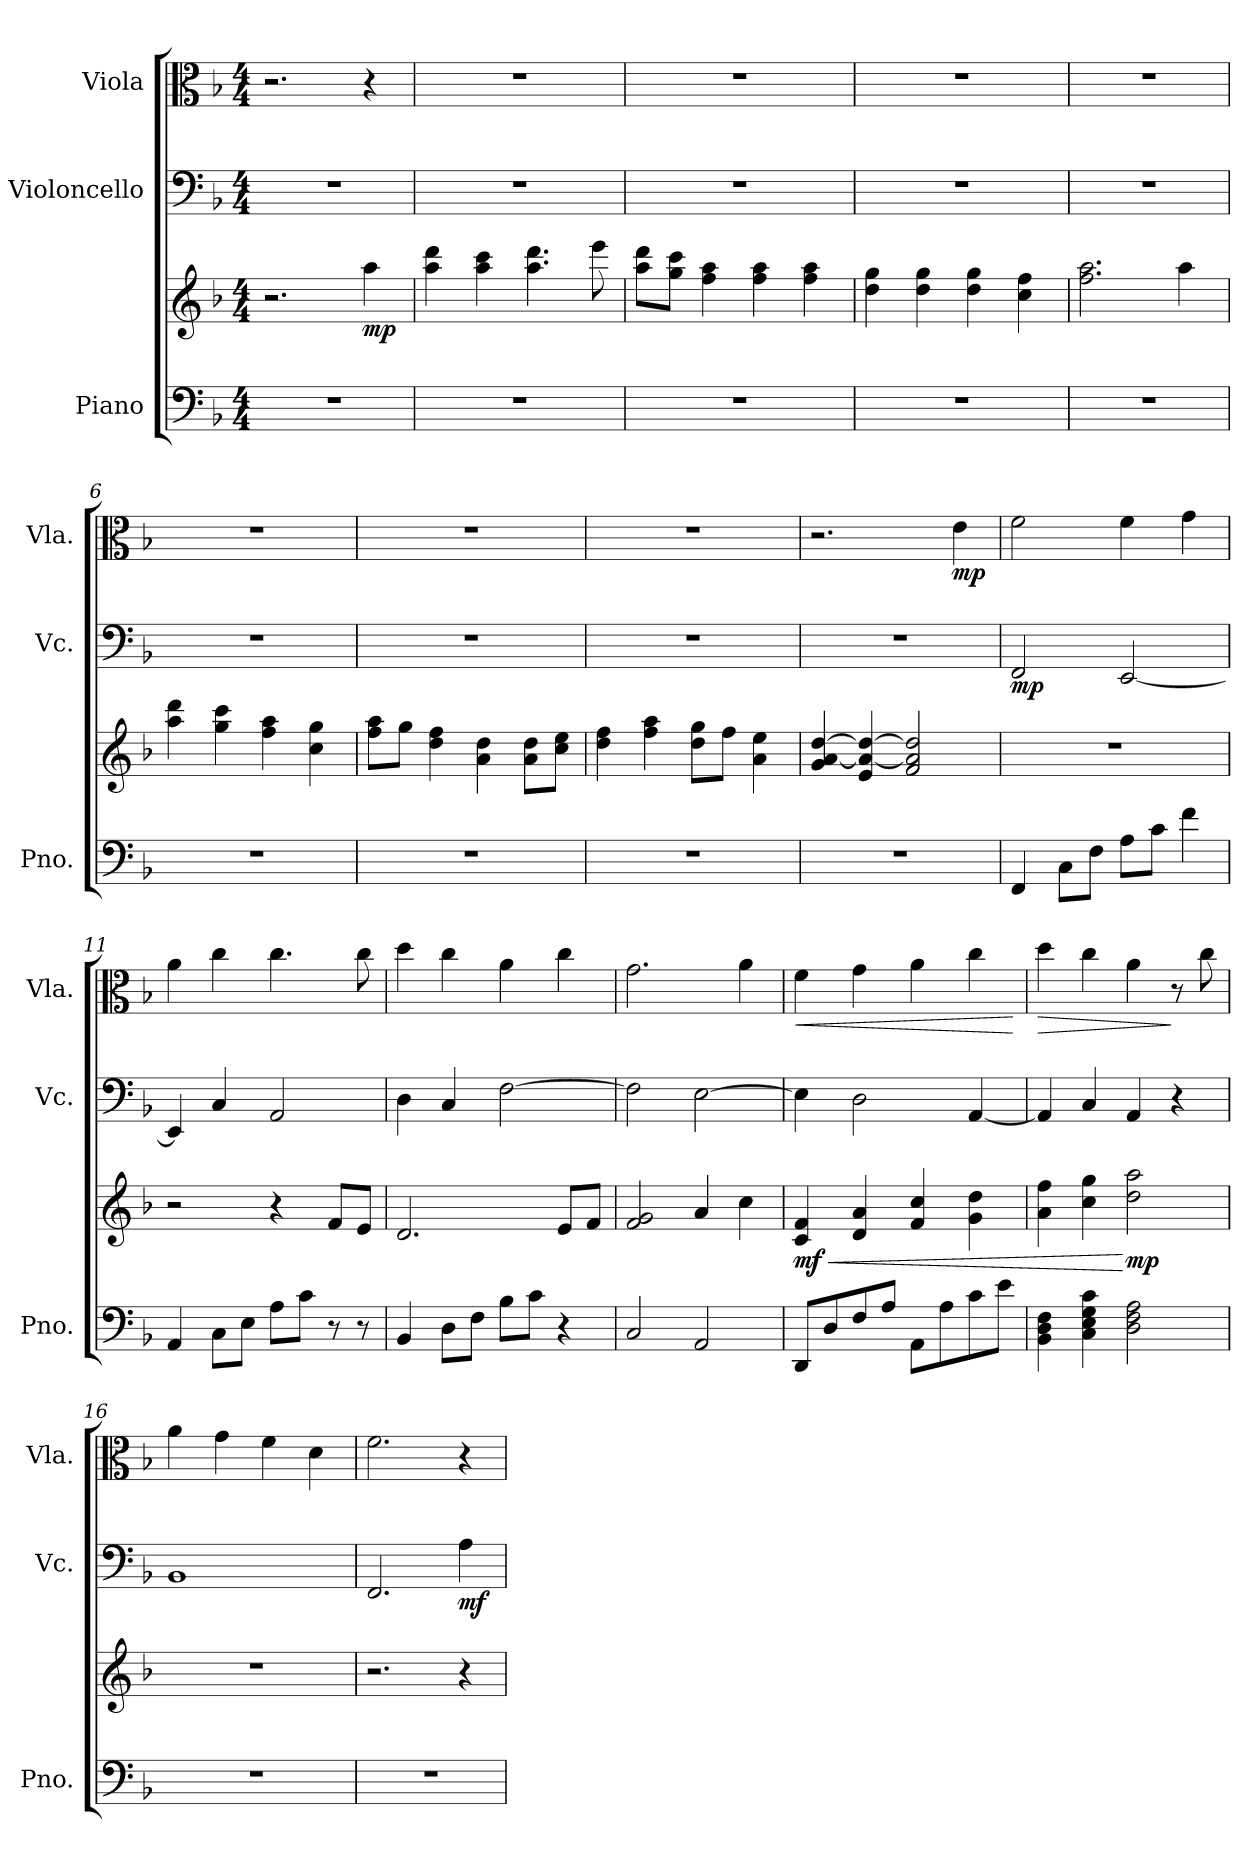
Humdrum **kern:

**kern	**kern	**dynam	**kern	**dynam	**kern	**dynam
*part3	*part3	*part3	*part2	*part2	*part1	*part1
*staff4	*staff3	*staff3/4	*staff2	*staff2	*staff1	*staff1
*I"Piano	*	*	*I"Violoncello	*	*I"Viola	*
*I'Pno.	*	*	*I'Vc.	*	*I'Vla.	*
*clefF4	*clefG2	*	*clefF4	*	*clefC3	*
*k[b-]	*k[b-]	*	*k[b-]	*	*k[b-]	*
*M4/4	*M4/4	*	*M4/4	*	*M4/4	*
*MM95	*MM95	*	*MM95	*	*MM95	*
=1	=1	=1	=1	=1	=1	=1
1r	2.r	.	1r	.	2.r	.
!	!	!LO:DY:b	!	!	!	!
.	4aa\	mp	.	.	4r	.
=2	=2	=2	=2	=2	=2	=2
1r	4aa\ 4ddd\	.	1r	.	1r	.
.	4aa\ 4ccc\	.	.	.	.	.
.	4.aa\ 4.ddd\	.	.	.	.	.
.	8eee\	.	.	.	.	.
=3	=3	=3	=3	=3	=3	=3
1r	8aa\ 8ddd\L	.	1r	.	1r	.
.	8gg\ 8ccc\J	.	.	.	.	.
.	4ff\ 4aa\	.	.	.	.	.
.	4ff\ 4aa\	.	.	.	.	.
.	4ff\ 4aa\	.	.	.	.	.
=4	=4	=4	=4	=4	=4	=4
1r	4dd\ 4gg\	.	1r	.	1r	.
.	4dd\ 4gg\	.	.	.	.	.
.	4dd\ 4gg\	.	.	.	.	.
.	4cc\ 4ff\	.	.	.	.	.
=5	=5	=5	=5	=5	=5	=5
1r	2.ff\ 2.aa\	.	1r	.	1r	.
.	4aa\	.	.	.	.	.
=6	=6	=6	=6	=6	=6	=6
1r	4aa\ 4ddd\	.	1r	.	1r	.
.	4gg\ 4ccc\	.	.	.	.	.
.	4ff\ 4aa\	.	.	.	.	.
.	4cc\ 4gg\	.	.	.	.	.
=7	=7	=7	=7	=7	=7	=7
1r	8ff\ 8aa\L	.	1r	.	1r	.
.	8gg\J	.	.	.	.	.
.	4dd\ 4ff\	.	.	.	.	.
.	4a\ 4dd\	.	.	.	.	.
.	8a\ 8dd\L	.	.	.	.	.
.	8cc\ 8ee\J	.	.	.	.	.
!!LO:LB:g=z
=8	=8	=8	=8	=8	=8	=8
1r	4dd\ 4ff\	.	1r	.	1r	.
.	4ff\ 4aa\	.	.	.	.	.
.	8dd\ 8gg\L	.	.	.	.	.
.	8ff\J	.	.	.	.	.
.	4a\ 4ee\	.	.	.	.	.
=9	=9	=9	=9	=9	=9	=9
1r	4g/ [4a/ [4dd/	.	1r	.	2.r	.
.	4e/ 4a/_ 4dd/_	.	.	.	.	.
.	2f/ 2a/] 2dd/]	.	.	.	.	.
!	!	!	!	!	!	!LO:DY:b
.	.	.	.	.	4e\	mp
=10	=10	=10	=10	=10	=10	=10
!	!	!	!	!LO:DY:b	!	!
4FF/	1r	.	2FF/	mp	2f\	.
8C\L	.	.	.	.	.	.
8F\J	.	.	.	.	.	.
8A\L	.	.	[2EE/	.	4f\	.
8c\J	.	.	.	.	.	.
4f\	.	.	.	.	4g\	.
=11	=11	=11	=11	=11	=11	=11
4AA/	2r	.	4EE/]	.	4a\	.
8C\L	.	.	4C/	.	4cc\	.
8E\J	.	.	.	.	.	.
8A\L	4r	.	2AA/	.	4.cc\	.
8c\J	.	.	.	.	.	.
8r	8f/L	.	.	.	.	.
8r	8e/J	.	.	.	8cc\	.
=12	=12	=12	=12	=12	=12	=12
4BB-/	2.d/	.	4D\	.	4dd\	.
8D\L	.	.	4C/	.	4cc\	.
8F\J	.	.	.	.	.	.
8B-\L	.	.	[2F\	.	4a\	.
8c\J	.	.	.	.	.	.
4r	8e/L	.	.	.	4cc\	.
.	8f/J	.	.	.	.	.
=13	=13	=13	=13	=13	=13	=13
2C/	2f/ 2g/	.	2F\]	.	2.g\	.
2AA/	4a/	.	[2E\	.	.	.
.	4cc\	.	.	.	4a\	.
!!LO:PB:g=z
=14	=14	=14	=14	=14	=14	=14
!	!	!LO:HP:b	!	!	!	!LO:HP:b
!	!	!LO:DY:n=1:b	!	!	!	!
8DD/L	4c/ 4f/	< mf	4E\]	.	4f\	<
8D/	.	.	.	.	.	.
8F/	4d/ 4a/	.	2D\	.	4g\	.
8A/J	.	.	.	.	.	.
8AA\L	4f/ 4cc/	.	.	.	4a\	.
8A\	.	.	.	.	.	.
8c\	4g\ 4dd\	.	[4AA/	.	4cc\	.
8e\J	.	.	.	.	.	.
.	.	.	.	.	.	[
=15	=15	=15	=15	=15	=15	=15
!	!	!	!	!	!	!LO:HP:b
4BB-\ 4D\ 4F\	4a\ 4ff\	.	4AA/]	.	4dd\	>
4C\ 4E\ 4G\ 4c\	4cc\ 4gg\	.	4C/	.	4cc\	.
!	!	!LO:DY:n=1:b	!	!	!	!
2D\ 2F\ 2A\	2dd\ 2aa\	[ mp	4AA/	.	4a\	.
.	.	.	4r	.	8r	]
.	.	.	.	.	8cc\	.
=16	=16	=16	=16	=16	=16	=16
1r	1r	.	1BB-	.	4a\	.
.	.	.	.	.	4g\	.
.	.	.	.	.	4f\	.
.	.	.	.	.	4d\	.
=17	=17	=17	=17	=17	=17	=17
1r	2.r	.	2.FF/	.	2.f\	.
!	!	!	!	!LO:DY:b	!	!
.	4r	.	4A\	mf	4r	.
=	=	=	=	=	=	=
*-	*-	*-	*-	*-	*-	*-
